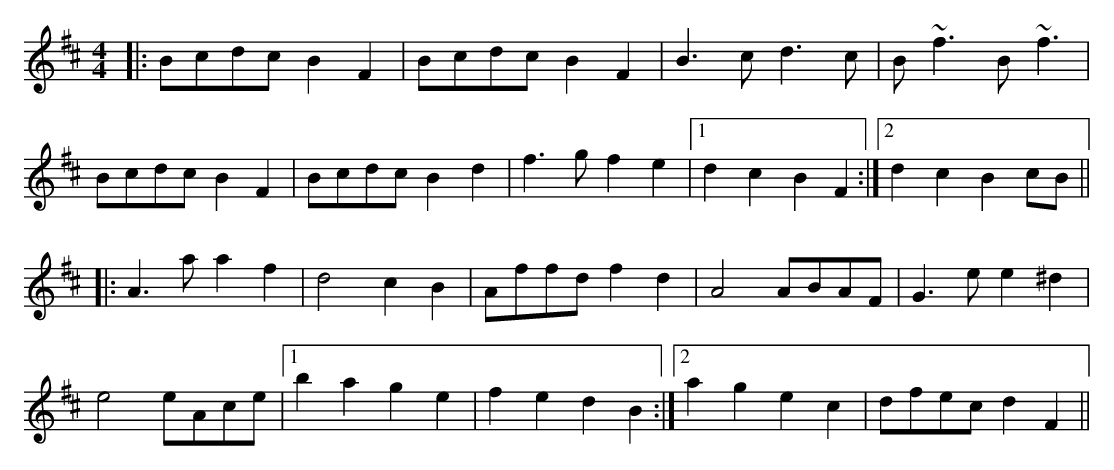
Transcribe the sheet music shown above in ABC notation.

X:1
M:4/4
K:Bmin
|:Bcdc B2F2|Bcdc B2F2|B3c d3c|B~f3 B~f3|
Bcdc B2F2|Bcdc B2d2|f3g f2e2|1 d2c2 B2F2:|2 d2c2 B2cB||
|:A3a a2f2|d4 c2B2|Affd f2d2|A4 ABAF|G3e e2^d2|
e4 eAce|1 b2a2 g2e2|f2e2 d2B2:|2 a2g2 e2c2|dfec d2F2||
